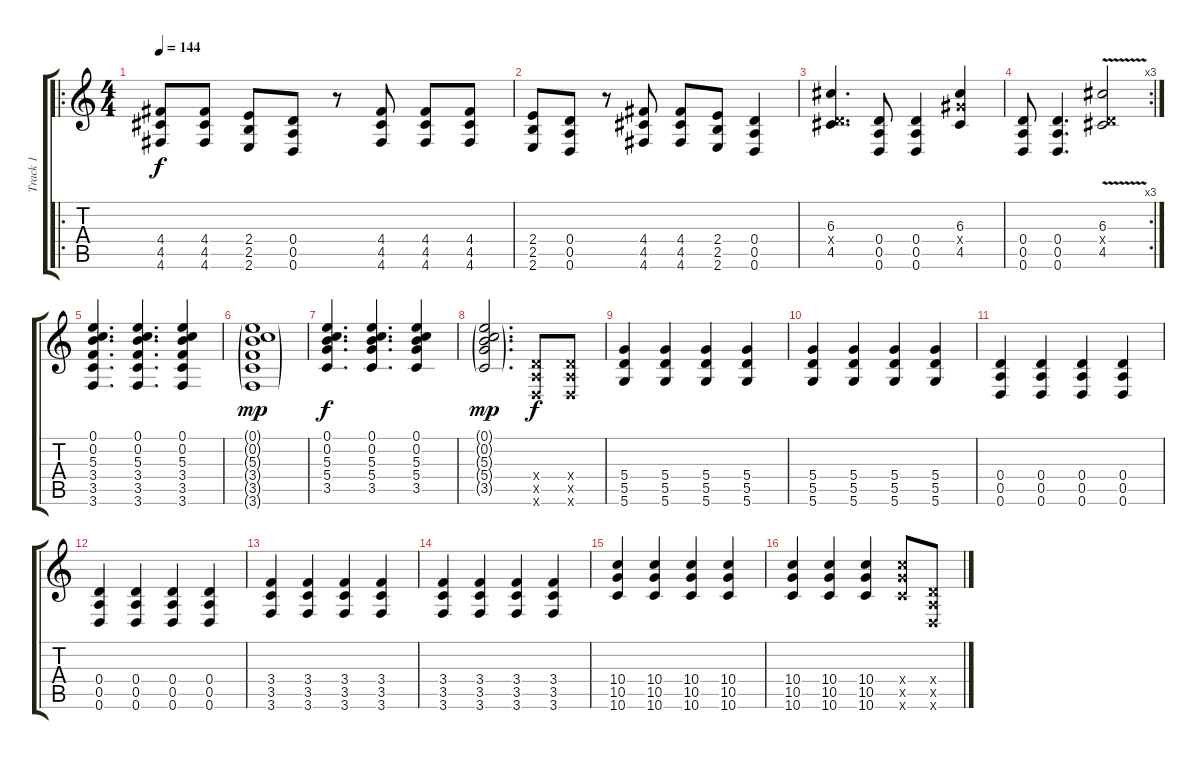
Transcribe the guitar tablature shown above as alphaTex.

\track ("Track 1" "Track 1") {instrument distortionguitar}
\staff {score tabs}
\tuning (E4 B3 G3 D3 A2 D2) {hide}
\ro
\ts (4 4)
\tempo 144
\clef g2
\ks c
(4.4 4.5 4.6).8{dy f} (4.4 4.5 4.6).8 (2.4 2.5 2.6).8 (0.4 0.5 0.6).8 r.8 (4.4 4.5 4.6).8 (4.4 4.5 4.6).8 (4.4 4.5 4.6).8 |
(2.4 2.5 2.6).8 (0.4 0.5 0.6).8 r.8 (4.4 4.5 4.6).8 (4.4 4.5 4.6).8 (2.4 2.5 2.6).8 (0.4 0.5 0.6).4 |
(6.3 0.4{x} 4.5).4{d} (0.4 0.5 0.6).8 (0.4 0.5 0.6).4 (6.3 6.4{x} 4.5).4 |
\rc 3
(0.4 0.5 0.6).8 (0.4 0.5 0.6).4{d} (6.3{v} 0.4{x} 4.5).2 |
(0.1 0.2 5.3 3.4 3.5 3.6).4{d instrument electricguitarclean} (0.1 0.2 5.3 3.4 3.5 3.6).4{d} (0.1 0.2 5.3 3.4 3.5 3.6).4 |
(0.1{g} 0.2{g} 5.3{g} 3.4{g} 3.5{g} 3.6{g}).1{dy mp} |
(0.1 0.2 5.3 5.4 3.5).4{d dy f} (0.1 0.2 5.3 5.4 3.5).4{d} (0.1 0.2 5.3 5.4 3.5).4 |
(0.1{g} 0.2{g} 5.3{g} 5.4{g} 3.5{g}).2{d dy mp} (0.4{x} 0.5{x} 0.6{x}).8{dy f} (0.4{x} 0.5{x} 0.6{x}).8 |
(5.4 5.5 5.6).4{instrument distortionguitar} (5.4 5.5 5.6).4 (5.4 5.5 5.6).4 (5.4 5.5 5.6).4 |
(5.4 5.5 5.6).4 (5.4 5.5 5.6).4 (5.4 5.5 5.6).4 (5.4 5.5 5.6).4 |
(0.4 0.5 0.6).4 (0.4 0.5 0.6).4 (0.4 0.5 0.6).4 (0.4 0.5 0.6).4 |
(0.4 0.5 0.6).4 (0.4 0.5 0.6).4 (0.4 0.5 0.6).4 (0.4 0.5 0.6).4 |
(3.4 3.5 3.6).4 (3.4 3.5 3.6).4 (3.4 3.5 3.6).4 (3.4 3.5 3.6).4 |
(3.4 3.5 3.6).4 (3.4 3.5 3.6).4 (3.4 3.5 3.6).4 (3.4 3.5 3.6).4 |
(10.4 10.5 10.6).4 (10.4 10.5 10.6).4 (10.4 10.5 10.6).4 (10.4 10.5 10.6).4 |
(10.4 10.5 10.6).4 (10.4 10.5 10.6).4 (10.4 10.5 10.6).4 (10.4{x} 10.5{x} 10.6{x}).8 (0.4{x} 0.5{x} 0.6{x}).8
